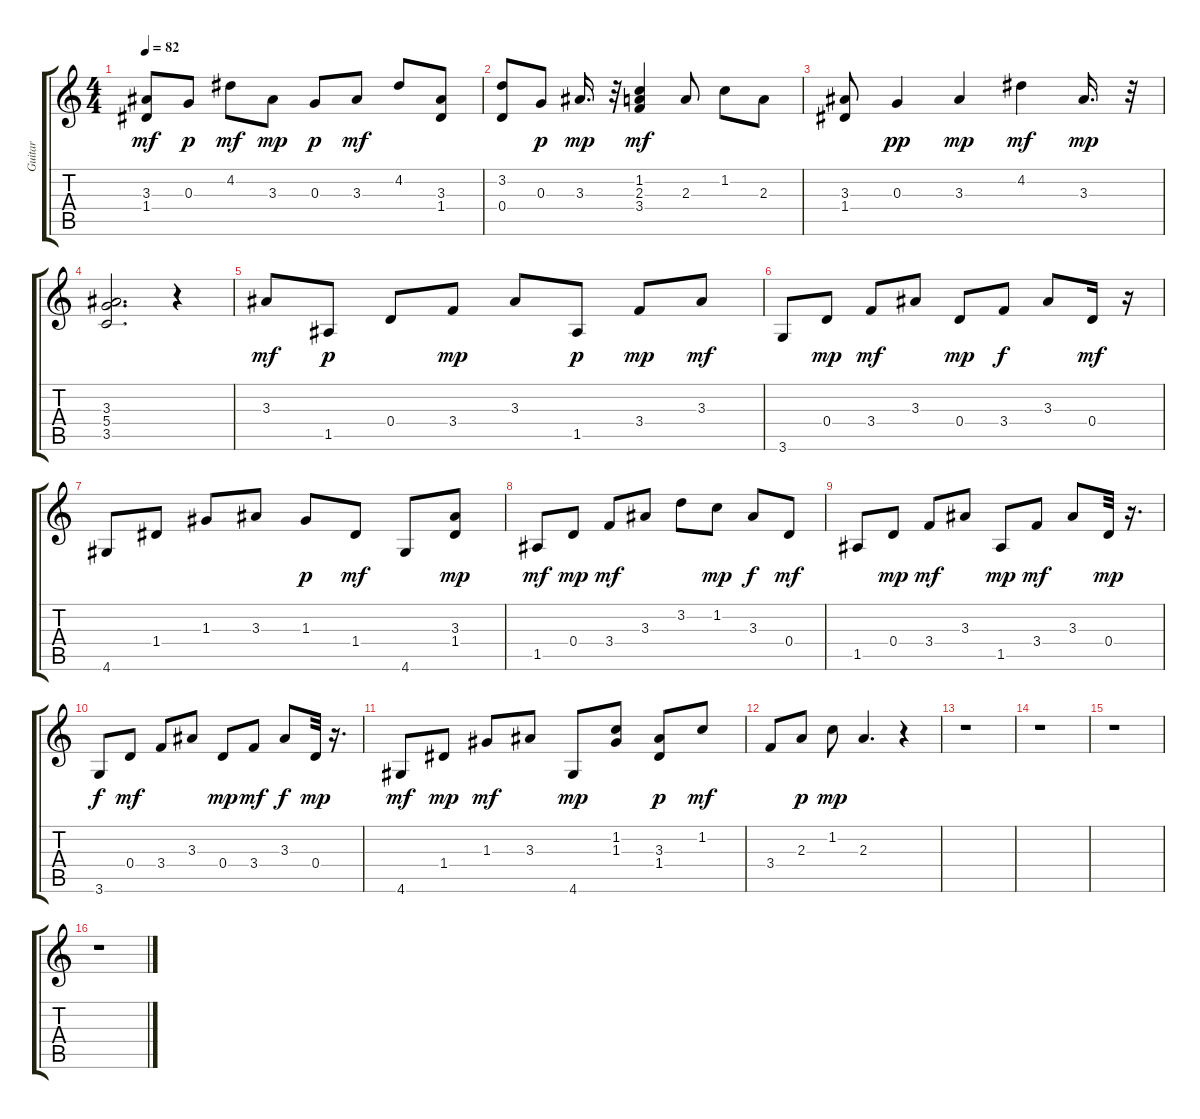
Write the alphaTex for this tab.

\track ("Guitar" "Guitar") {instrument acousticguitarsteel}
\staff {score tabs}
\tuning (E4 B3 G3 D3 A2 E2) {hide}
\ts (4 4)
\tempo 82
\clef g2
\ks c
(3.3 1.4).8{dy mf} 0.3.8{dy p} 4.2.8{dy mf} 3.3.8{dy mp} 0.3.8{dy p} 3.3.8{dy mf} 4.2.8 (3.3 1.4).8 |
(3.2 0.4).8 0.3.8{dy p} 3.3.16{d dy mp} r.32 (1.2 2.3 3.4).4{dy mf} 2.3.8 1.2.8 2.3.8 |
(3.3 1.4).8 0.3.4{dy pp} 3.3.4{dy mp} 4.2.4{dy mf} 3.3.16{d dy mp} r.32 |
(3.3 5.4 3.5).2{d} r.4 |
3.3.8{dy mf} 1.5.8{dy p} 0.4.8 3.4.8{dy mp} 3.3.8 1.5.8{dy p} 3.4.8{dy mp} 3.3.8{dy mf} |
3.6.8 0.4.8{dy mp} 3.4.8{dy mf} 3.3.8 0.4.8{dy mp} 3.4.8{dy f} 3.3.8 0.4.16{dy mf} r.16 |
4.6.8 1.4.8 1.3.8 3.3.8 1.3.8{dy p} 1.4.8{dy mf} 4.6.8 (3.3 1.4).8{dy mp} |
1.5.8{dy mf} 0.4.8{dy mp} 3.4.8{dy mf} 3.3.8 3.2.8 1.2.8{dy mp} 3.3.8{dy f} 0.4.8{dy mf} |
1.5.8 0.4.8{dy mp} 3.4.8{dy mf} 3.3.8 1.5.8{dy mp} 3.4.8{dy mf} 3.3.8 0.4.32{dy mp} r.16{d} |
3.6.8{dy f} 0.4.8{dy mf} 3.4.8 3.3.8 0.4.8{dy mp} 3.4.8{dy mf} 3.3.8{dy f} 0.4.32{dy mp} r.16{d} |
4.6.8{dy mf} 1.4.8{dy mp} 1.3.8{dy mf} 3.3.8 4.6.8{dy mp} (1.2 1.3).8 (3.3 1.4).8{dy p} 1.2.8{dy mf} |
3.4.8 2.3.8{dy p} 1.2.8{dy mp} 2.3.4{d} r.4 |
r.1 |
r.1 |
r.1 |
r.1
